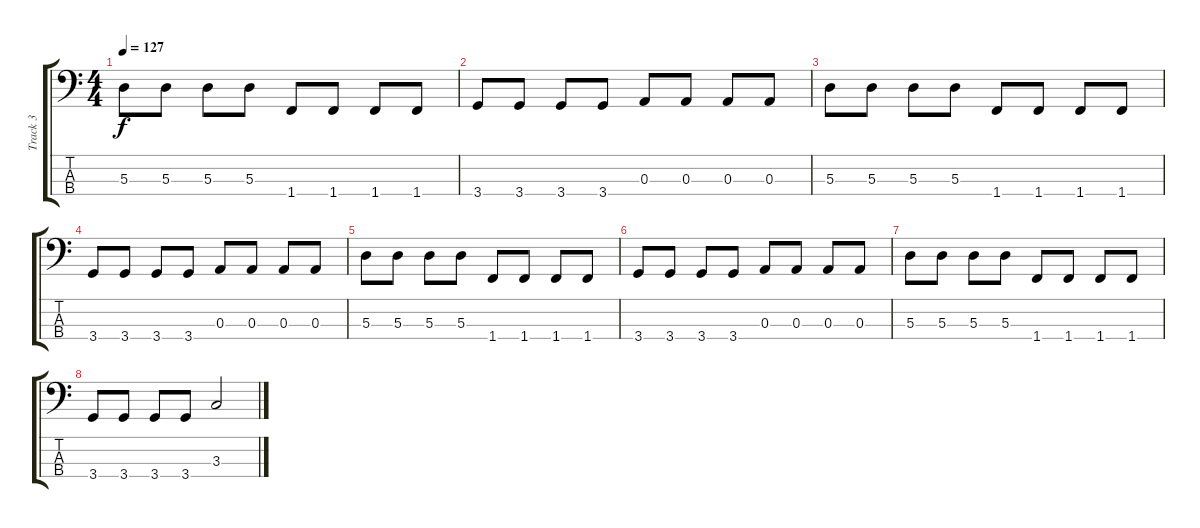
\track ("Track 3" "Track 3") {instrument electricbassfinger}
\staff {score tabs}
\tuning (G2 D2 A1 E1) {hide}
\ts (4 4)
\tempo 127
\clef f4
\ks c
5.3.8{dy f} 5.3.8 5.3.8 5.3.8 1.4.8 1.4.8 1.4.8 1.4.8 |
3.4.8 3.4.8 3.4.8 3.4.8 0.3.8 0.3.8 0.3.8 0.3.8 |
5.3.8 5.3.8 5.3.8 5.3.8 1.4.8 1.4.8 1.4.8 1.4.8 |
3.4.8 3.4.8 3.4.8 3.4.8 0.3.8 0.3.8 0.3.8 0.3.8 |
5.3.8 5.3.8 5.3.8 5.3.8 1.4.8 1.4.8 1.4.8 1.4.8 |
3.4.8 3.4.8 3.4.8 3.4.8 0.3.8 0.3.8 0.3.8 0.3.8 |
5.3.8 5.3.8 5.3.8 5.3.8 1.4.8 1.4.8 1.4.8 1.4.8 |
3.4.8 3.4.8 3.4.8 3.4.8 3.3.2
